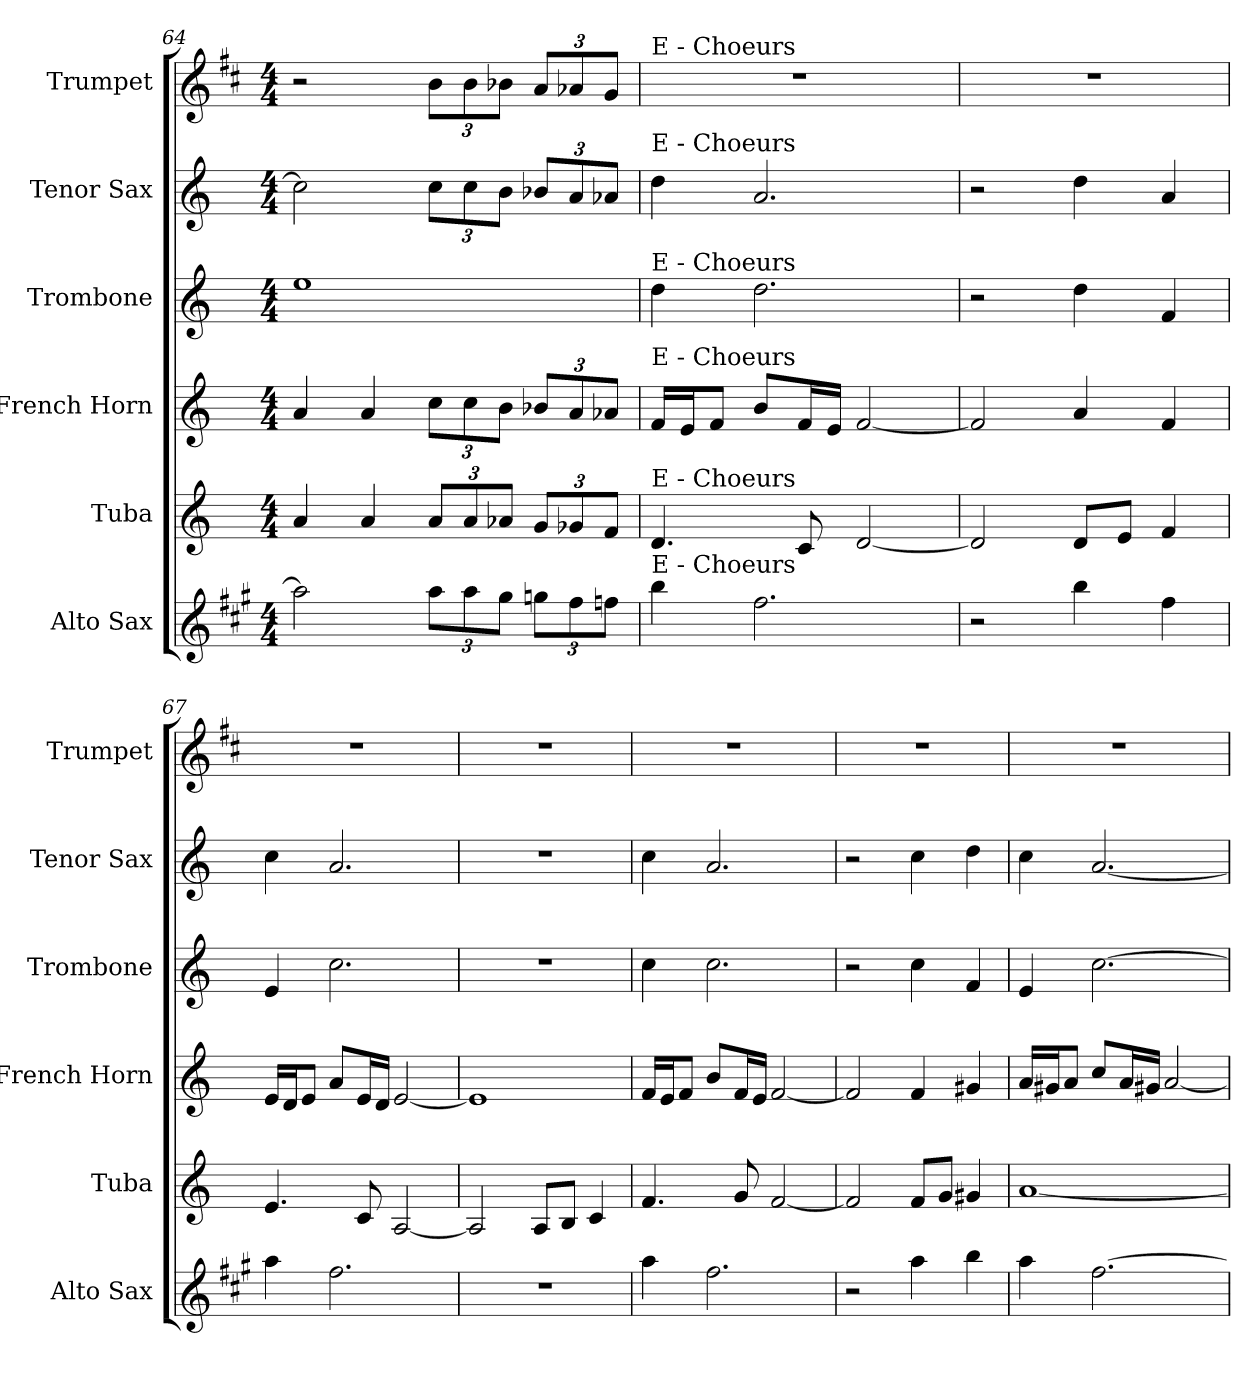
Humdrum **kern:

**kern	**kern	**kern	**kern	**kern	**kern
*part6	*part5	*part4	*part3	*part2	*part1
*staff6	*staff5	*staff4	*staff3	*staff2	*staff1
*I"Alto Sax	*I"Tuba	*I"French Horn	*I"Trombone	*I"Tenor Sax	*I"Trumpet
*I'Alto Sax	*I'Tuba	*I'French Horn	*I'Trombone	*I'Tenor Sax	*I'Trumpet
*clefG2	*clefG2	*clefG2	*clefG2	*clefG2	*clefG2
*ITrd5c9	*ITrd15c26	*ITrd8c14	*ITrd8c14	*ITrd8c14	*ITrd1c2
*k[]	*k[]	*k[]	*k[]	*k[]	*k[]
*M4/4	*M4/4	*M4/4	*M4/4	*M4/4	*M4/4
=64	=64	=64	=64	=64	=64
2cc]	4AA	4A	1e	2c]	2r
.	4AA	4A	.	.	.
12ccL	12AAL	12cL	.	12cL	12aL
12cc	12AA	12c	.	12c	12a
12bJ	12AA-XJ	12BJ	.	12BJ	12a-XJ
12b-XL	12GGL	12B-XL	.	12B-XL	12gL
12a	12GG-X	12A	.	12A	12g-X
12a-XJ	12FFJ	12A-XJ	.	12A-XJ	12fJ
=65	=65	=65	=65	=65	=65
!	!	!	!	!	!LO:TX:a:t=E - Choeurs
!	!	!	!	!LO:TX:a:t=E - Choeurs	!
!	!	!	!LO:TX:a:t=E - Choeurs	!	!
!	!	!LO:TX:a:t=E - Choeurs	!	!	!
!	!LO:TX:a:t=E - Choeurs	!	!	!	!
!LO:TX:a:t=E - Choeurs	!	!	!	!	!
4dd	4.DD	16FLL	4d	4d	1r
.	.	16EJ	.	.	.
.	.	8FJ	.	.	.
2.a	.	8BL	2.d	2.A	.
.	8CC	16FL	.	.	.
.	.	16EJJ	.	.	.
.	[2DD	[2F	.	.	.
=66	=66	=66	=66	=66	=66
2r	2DD]	2F]	2r	2r	1r
4dd	8DDL	4A	4d	4d	.
.	8EEJ	.	.	.	.
4a	4FF	4F	4F	4A	.
=67	=67	=67	=67	=67	=67
4cc	4.EE	16ELL	4E	4c	1r
.	.	16DJ	.	.	.
.	.	8EJ	.	.	.
2.a	.	8AL	2.c	2.A	.
.	8CC	16EL	.	.	.
.	.	16DJJ	.	.	.
.	[2AAA	[2E	.	.	.
=68	=68	=68	=68	=68	=68
1r	2AAA]	1E]	1r	1r	1r
.	8AAAL	.	.	.	.
.	8BBBJ	.	.	.	.
.	4CC	.	.	.	.
=69	=69	=69	=69	=69	=69
4cc	4.FF	16FLL	4c	4c	1r
.	.	16EJ	.	.	.
.	.	8FJ	.	.	.
2.a	.	8BL	2.c	2.A	.
.	8GG	16FL	.	.	.
.	.	16EJJ	.	.	.
.	[2FF	[2F	.	.	.
=70	=70	=70	=70	=70	=70
2r	2FF]	2F]	2r	2r	1r
4cc	8FFL	4F	4c	4c	.
.	8GGJ	.	.	.	.
4dd	4GG#X	4G#X	4F	4d	.
=71	=71	=71	=71	=71	=71
4cc	[1AA	16ALL	4E	4c	1r
.	.	16G#XJ	.	.	.
.	.	8AJ	.	.	.
[2.a	.	8cL	[2.c	[2.A	.
.	.	16AL	.	.	.
.	.	16G#XJJ	.	.	.
.	.	[2A	.	.	.
=	=	=	=	=	=
*-	*-	*-	*-	*-	*-
